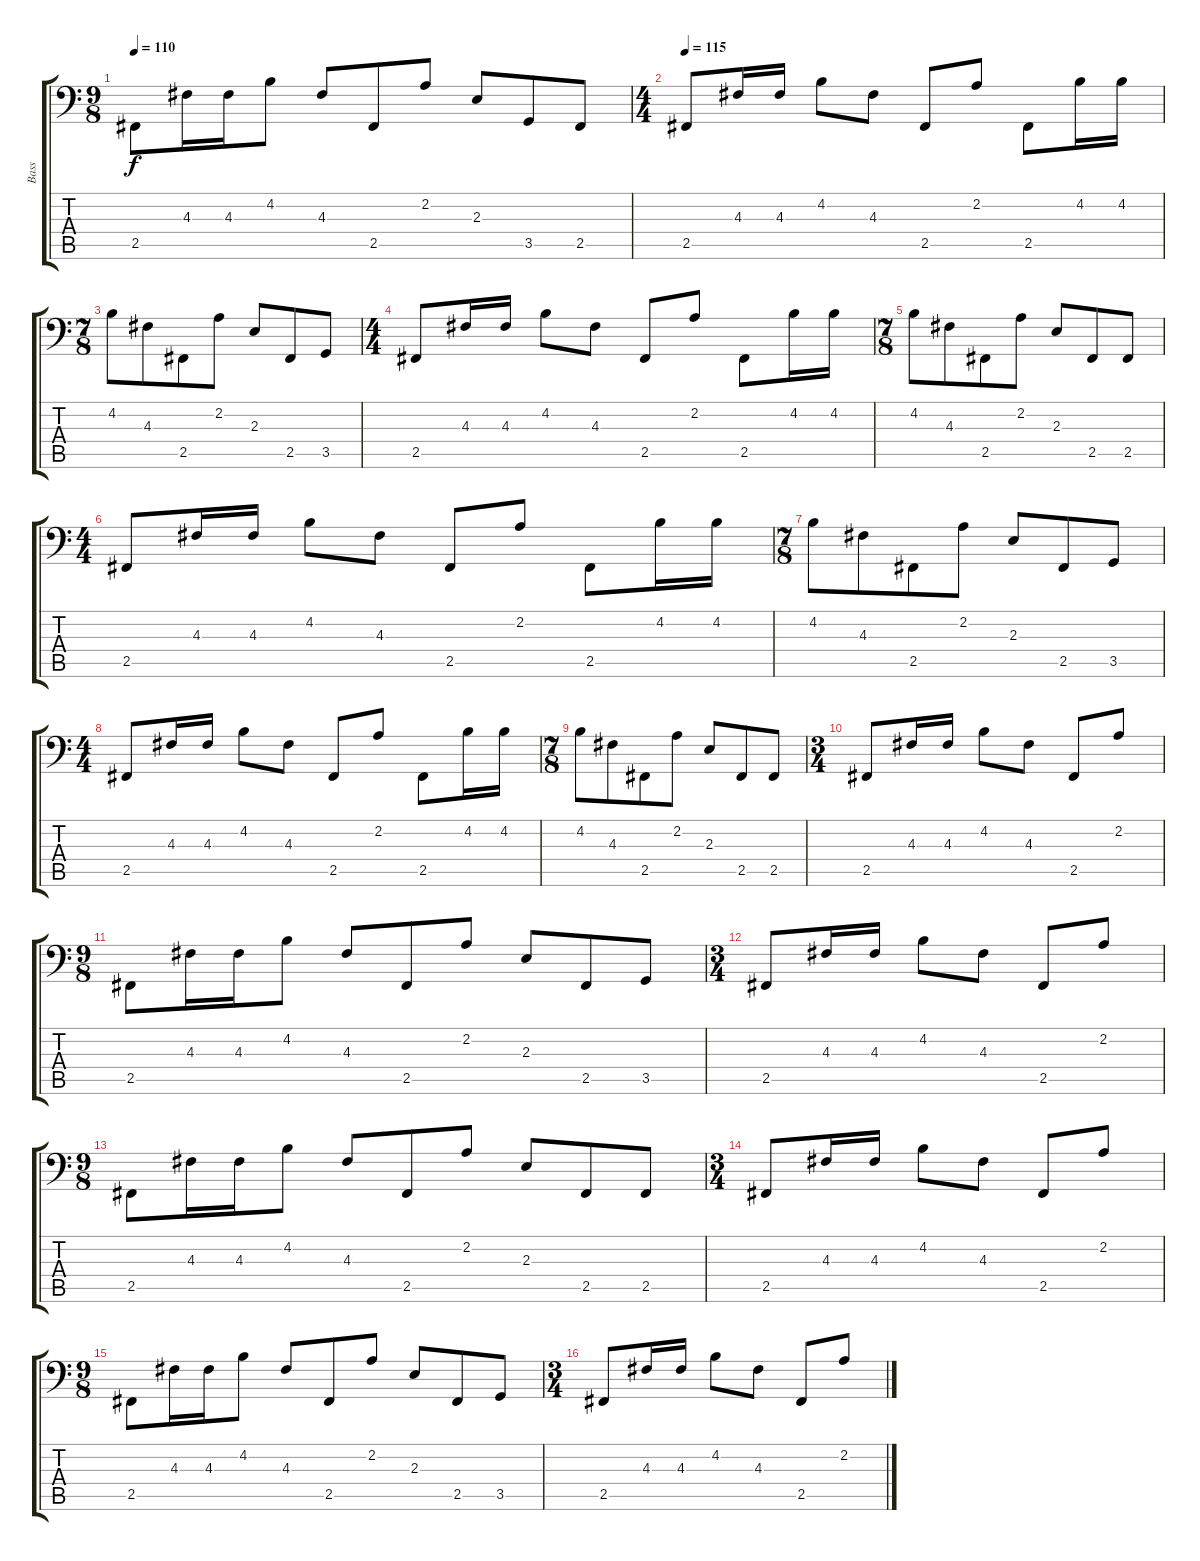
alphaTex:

\track ("Bass" "Bass") {instrument electricbassfinger}
\staff {score tabs}
\tuning (C3 G2 D2 A1 E1 B0) {hide}
\ts (9 8)
\tempo 110
\clef f4
\ks c
2.5.8{dy f} 4.3.16 4.3.16 4.2.8 4.3.8 2.5.8 2.2.8 2.3.8 3.5.8 2.5.8 |
\ts (4 4)
\tempo 115
2.5.8 4.3.16 4.3.16 4.2.8 4.3.8 2.5.8 2.2.8 2.5.8 4.2.16 4.2.16 |
\ts (7 8)
4.2.8 4.3.8 2.5.8 2.2.8 2.3.8 2.5.8 3.5.8 |
\ts (4 4)
2.5.8 4.3.16 4.3.16 4.2.8 4.3.8 2.5.8 2.2.8 2.5.8 4.2.16 4.2.16 |
\ts (7 8)
4.2.8 4.3.8 2.5.8 2.2.8 2.3.8 2.5.8 2.5.8 |
\ts (4 4)
2.5.8 4.3.16 4.3.16 4.2.8 4.3.8 2.5.8 2.2.8 2.5.8 4.2.16 4.2.16 |
\ts (7 8)
4.2.8 4.3.8 2.5.8 2.2.8 2.3.8 2.5.8 3.5.8 |
\ts (4 4)
2.5.8 4.3.16 4.3.16 4.2.8 4.3.8 2.5.8 2.2.8 2.5.8 4.2.16 4.2.16 |
\ts (7 8)
4.2.8 4.3.8 2.5.8 2.2.8 2.3.8 2.5.8 2.5.8 |
\ts (3 4)
2.5.8 4.3.16 4.3.16 4.2.8 4.3.8 2.5.8 2.2.8 |
\ts (9 8)
2.5.8 4.3.16 4.3.16 4.2.8 4.3.8 2.5.8 2.2.8 2.3.8 2.5.8 3.5.8 |
\ts (3 4)
2.5.8 4.3.16 4.3.16 4.2.8 4.3.8 2.5.8 2.2.8 |
\ts (9 8)
2.5.8 4.3.16 4.3.16 4.2.8 4.3.8 2.5.8 2.2.8 2.3.8 2.5.8 2.5.8 |
\ts (3 4)
2.5.8 4.3.16 4.3.16 4.2.8 4.3.8 2.5.8 2.2.8 |
\ts (9 8)
2.5.8 4.3.16 4.3.16 4.2.8 4.3.8 2.5.8 2.2.8 2.3.8 2.5.8 3.5.8 |
\ts (3 4)
2.5.8 4.3.16 4.3.16 4.2.8 4.3.8 2.5.8 2.2.8
